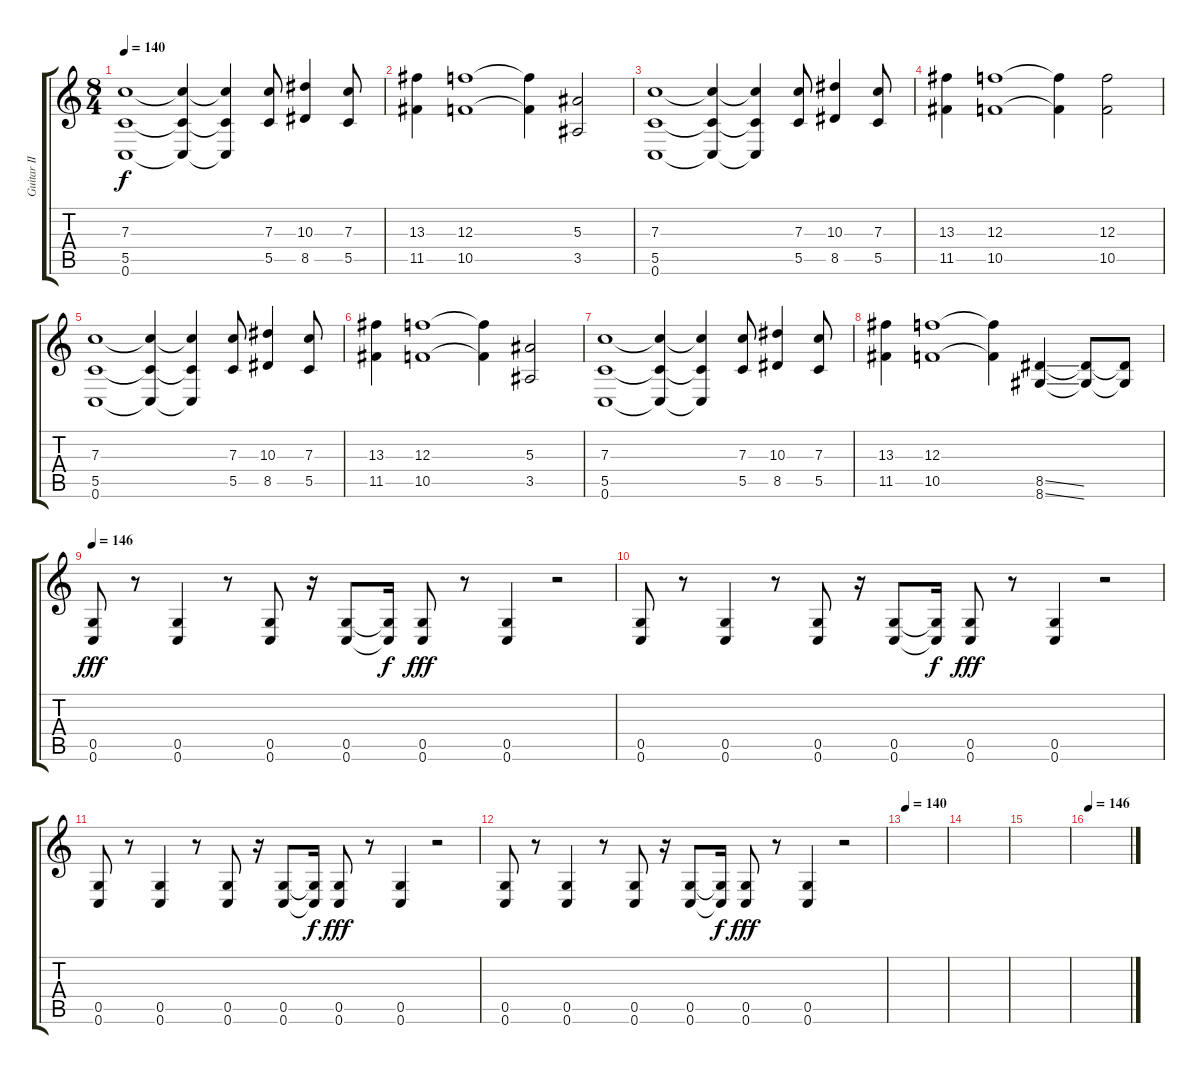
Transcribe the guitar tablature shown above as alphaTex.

\track ("Guitar II" "Guitar II") {instrument distortionguitar}
\staff {score tabs}
\tuning (D4 A3 F3 C3 G2 C2) {hide}
\ts (8 4)
\tempo 140
\clef g2
\ks c
(7.3 5.5 0.6).1{dy f} (7.3{t} 5.5{t} 0.6{t}).4 (7.3{t} 5.5{t} 0.6{t}).4 (7.3 5.5).8 (10.3 8.5).4 (7.3 5.5).8 |
(13.3 11.5).4 (12.3 10.5).1 (12.3{t} 10.5{t}).4 (5.3 3.5).2 |
(7.3 5.5 0.6).1 (7.3{t} 5.5{t} 0.6{t}).4 (7.3{t} 5.5{t} 0.6{t}).4 (7.3 5.5).8 (10.3 8.5).4 (7.3 5.5).8 |
(13.3 11.5).4 (12.3 10.5).1 (12.3{t} 10.5{t}).4 (12.3 10.5).2 |
(7.3 5.5 0.6).1 (7.3{t} 5.5{t} 0.6{t}).4 (7.3{t} 5.5{t} 0.6{t}).4 (7.3 5.5).8 (10.3 8.5).4 (7.3 5.5).8 |
(13.3 11.5).4 (12.3 10.5).1 (12.3{t} 10.5{t}).4 (5.3 3.5).2 |
(7.3 5.5 0.6).1 (7.3{t} 5.5{t} 0.6{t}).4 (7.3{t} 5.5{t} 0.6{t}).4 (7.3 5.5).8 (10.3 8.5).4 (7.3 5.5).8 |
(13.3 11.5).4 (12.3 10.5).1 (12.3{t} 10.5{t}).4 (8.5{ss} 8.6{ss}).4 (8.5{t} 8.6{t}).8 (8.5{t} 8.6{t}).8 |
\tempo 146
(0.5 0.6).8{dy fff} r.8 (0.5 0.6).4 r.8 (0.5 0.6).8 r.16 (0.5 0.6).8 (0.5{t} 0.6{t}).16{dy f} (0.5 0.6).8{dy fff} r.8 (0.5 0.6).4 r.2 |
(0.5 0.6).8 r.8 (0.5 0.6).4 r.8 (0.5 0.6).8 r.16 (0.5 0.6).8 (0.5{t} 0.6{t}).16{dy f} (0.5 0.6).8{dy fff} r.8 (0.5 0.6).4 r.2 |
(0.5 0.6).8 r.8 (0.5 0.6).4 r.8 (0.5 0.6).8 r.16 (0.5 0.6).8 (0.5{t} 0.6{t}).16{dy f} (0.5 0.6).8{dy fff} r.8 (0.5 0.6).4 r.2 |
(0.5 0.6).8 r.8 (0.5 0.6).4 r.8 (0.5 0.6).8 r.16 (0.5 0.6).8 (0.5{t} 0.6{t}).16{dy f} (0.5 0.6).8{dy fff} r.8 (0.5 0.6).4 r.2 |
\tempo 140
|
|
|
\tempo 146
